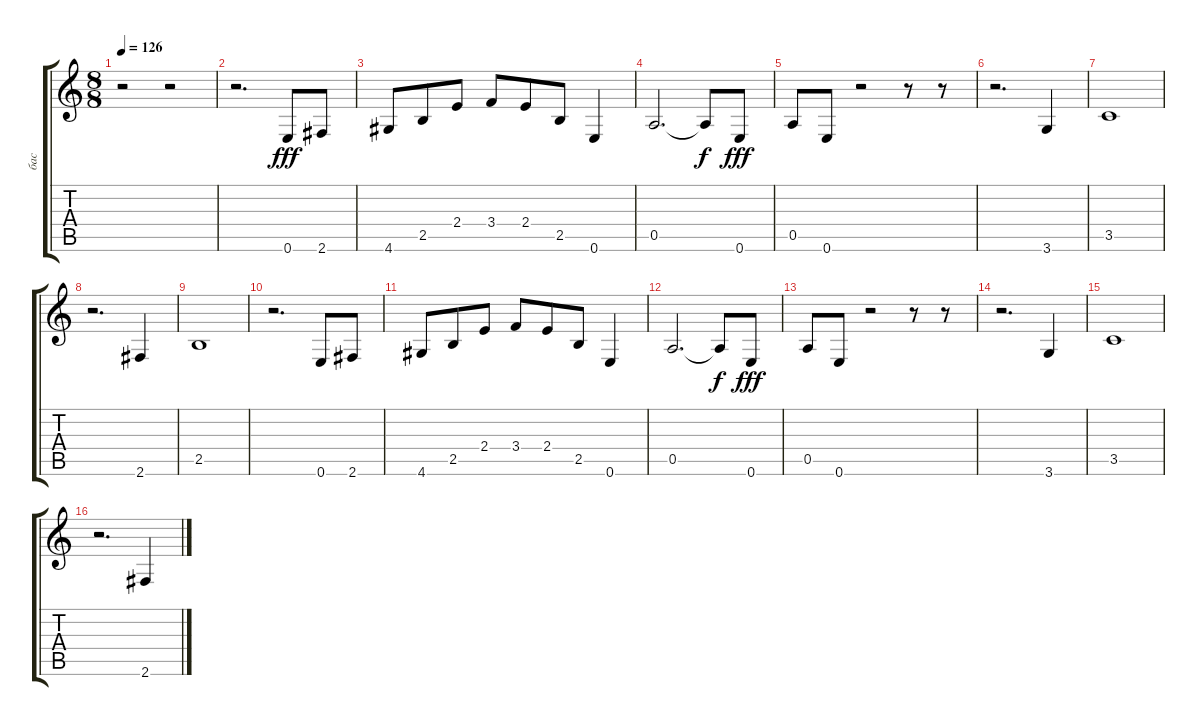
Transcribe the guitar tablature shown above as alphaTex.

\track ("бас" "бас") {instrument electricbasspick}
\staff {score tabs}
\tuning (E4 B3 G3 D3 A2 E2) {hide}
\ts (8 8)
\tempo 126
\clef g2
\ks c
r.2{dy fff} r.2 |
r.2{d} 0.6.8 2.6.8 |
4.6.8 2.5.8 2.4.8 3.4.8 2.4.8 2.5.8 0.6.4 |
0.5.2{d} 0.5{t}.8{dy f} 0.6.8{dy fff} |
0.5.8 0.6.8 r.2 r.8 r.8 |
r.2{d} 3.6.4 |
3.5.1 |
r.2{d} 2.6.4 |
2.5.1 |
r.2{d} 0.6.8 2.6.8 |
4.6.8 2.5.8 2.4.8 3.4.8 2.4.8 2.5.8 0.6.4 |
0.5.2{d} 0.5{t}.8{dy f} 0.6.8{dy fff} |
0.5.8 0.6.8 r.2 r.8 r.8 |
r.2{d} 3.6.4 |
3.5.1 |
r.2{d} 2.6.4
